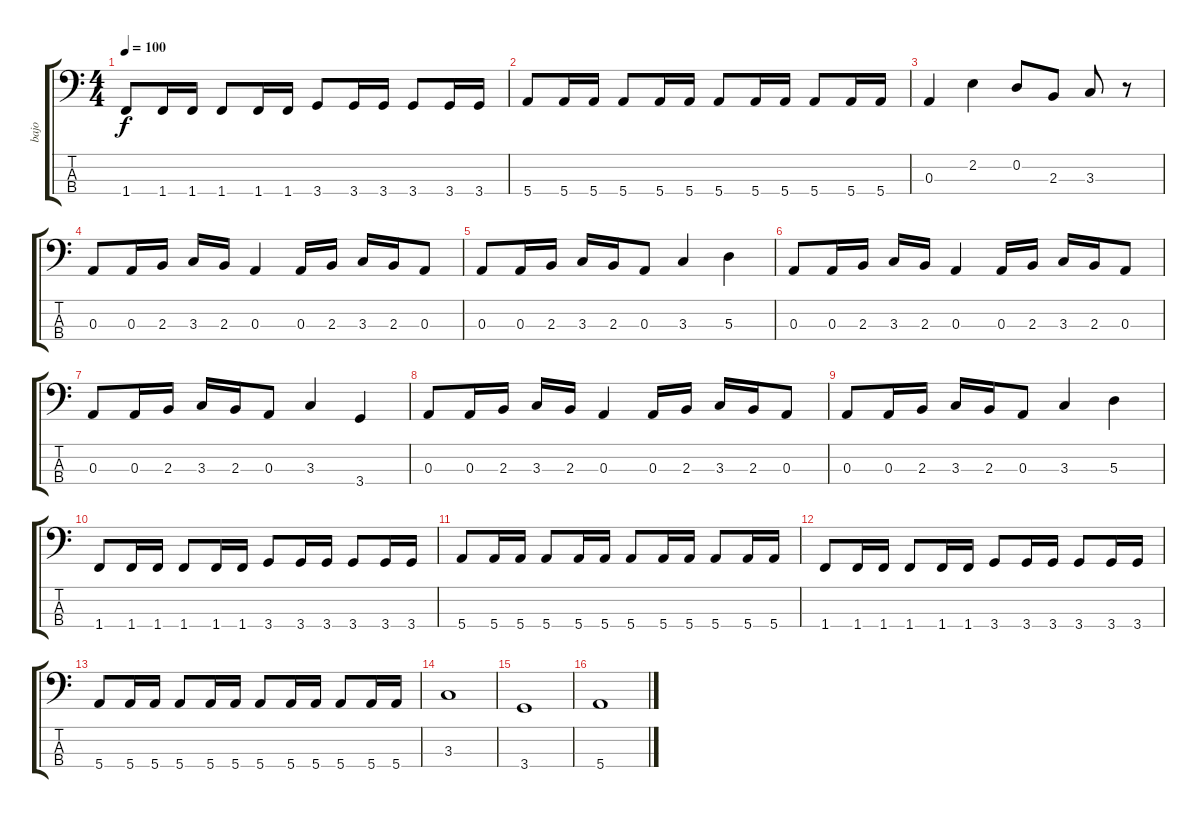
\track ("bajo" "bajo") {instrument electricbassfinger}
\staff {score tabs}
\tuning (G2 D2 A1 E1) {hide}
\ts (4 4)
\tempo 100
\clef f4
\ks c
1.4.8{dy f} 1.4.16 1.4.16 1.4.8 1.4.16 1.4.16 3.4.8 3.4.16 3.4.16 3.4.8 3.4.16 3.4.16 |
5.4.8 5.4.16 5.4.16 5.4.8 5.4.16 5.4.16 5.4.8 5.4.16 5.4.16 5.4.8 5.4.16 5.4.16 |
0.3.4 2.2.4 0.2.8 2.3.8 3.3.8 r.8 |
\section ("" "")
0.3.8 0.3.16 2.3.16 3.3.16 2.3.16 0.3.4 0.3.16 2.3.16 3.3.16 2.3.16 0.3.8 |
0.3.8 0.3.16 2.3.16 3.3.16 2.3.16 0.3.8 3.3.4 5.3.4 |
0.3.8 0.3.16 2.3.16 3.3.16 2.3.16 0.3.4 0.3.16 2.3.16 3.3.16 2.3.16 0.3.8 |
0.3.8 0.3.16 2.3.16 3.3.16 2.3.16 0.3.8 3.3.4 3.4.4 |
0.3.8 0.3.16 2.3.16 3.3.16 2.3.16 0.3.4 0.3.16 2.3.16 3.3.16 2.3.16 0.3.8 |
0.3.8 0.3.16 2.3.16 3.3.16 2.3.16 0.3.8 3.3.4 5.3.4 |
1.4.8 1.4.16 1.4.16 1.4.8 1.4.16 1.4.16 3.4.8 3.4.16 3.4.16 3.4.8 3.4.16 3.4.16 |
5.4.8 5.4.16 5.4.16 5.4.8 5.4.16 5.4.16 5.4.8 5.4.16 5.4.16 5.4.8 5.4.16 5.4.16 |
1.4.8 1.4.16 1.4.16 1.4.8 1.4.16 1.4.16 3.4.8 3.4.16 3.4.16 3.4.8 3.4.16 3.4.16 |
5.4.8 5.4.16 5.4.16 5.4.8 5.4.16 5.4.16 5.4.8 5.4.16 5.4.16 5.4.8 5.4.16 5.4.16 |
\section ("" "")
3.3.1 |
3.4.1 |
5.4.1
